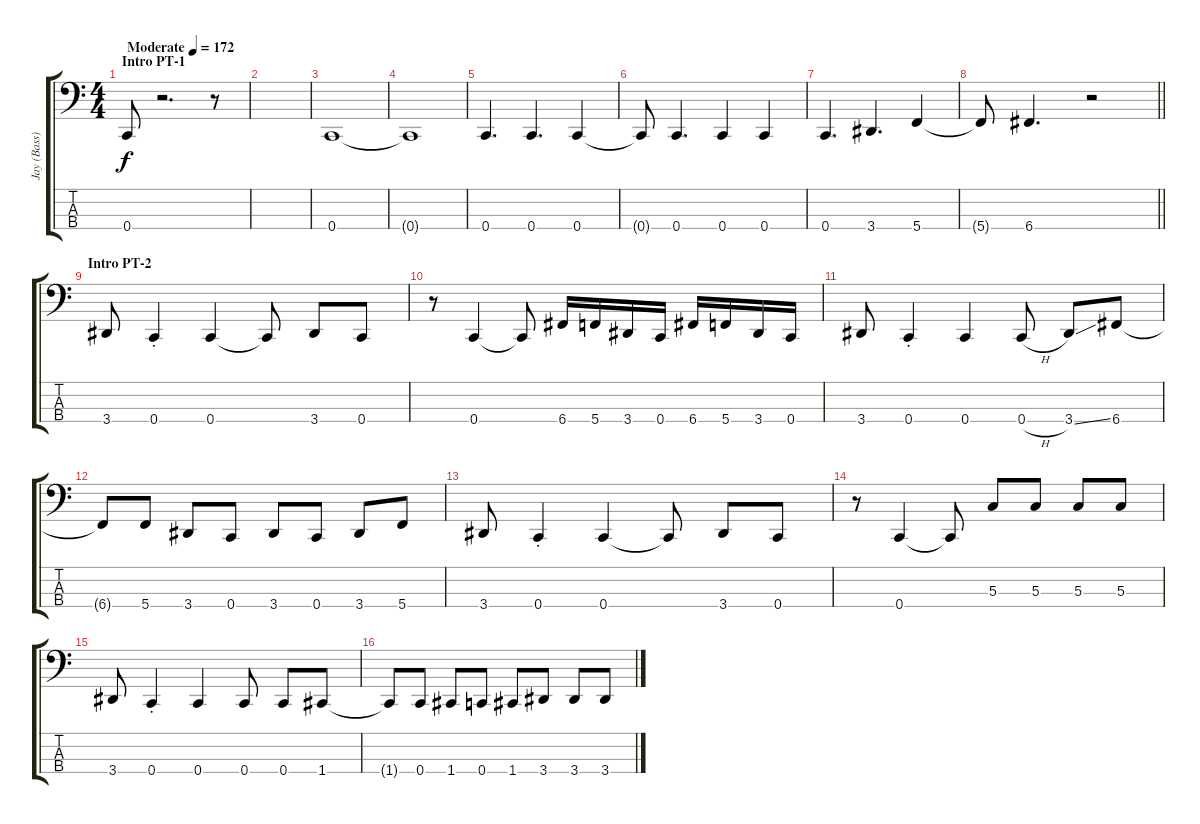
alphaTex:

\track ("Jay (Bass)" "Jay (Bass)") {instrument electricbasspick}
\staff {score tabs}
\tuning (F2 C2 G1 C1) {hide}
\ts (4 4)
\section ("" "Intro PT-1")
\tempo (172 "Moderate")
\clef f4
\ks c
0.4.8{dy f instrument electricbasspick} r.2{d} r.8 |
|
0.4.1 |
0.4{t}.1 |
0.4.4{d} 0.4.4{d} 0.4.4 |
0.4{t}.8 0.4.4{d} 0.4.4 0.4.4 |
0.4.4{d} 3.4.4{d} 5.4.4 |
\barLineRight lightlight
5.4{t}.8 6.4.4{d} r.2 |
\section ("" "Intro PT-2")
3.4.8 0.4{st}.4 0.4.4 0.4{t}.8 3.4.8 0.4.8 |
r.8 0.4.4 0.4{t}.8 6.4.16 5.4.16 3.4.16 0.4.16 6.4.16 5.4.16 3.4.16 0.4.16 |
3.4.8 0.4{st}.4 0.4.4 0.4{h}.8 3.4{ss}.8 6.4.8 |
6.4{t}.8 5.4.8 3.4.8 0.4.8 3.4.8 0.4.8 3.4.8 5.4.8 |
3.4.8 0.4{st}.4 0.4.4 0.4{t}.8 3.4.8 0.4.8 |
r.8 0.4.4 0.4{t}.8 5.3.8 5.3.8 5.3.8 5.3.8 |
3.4.8 0.4{st}.4 0.4.4 0.4.8 0.4.8 1.4.8 |
1.4{t}.8 0.4.8 1.4.8 0.4.8 1.4.8 3.4.8 3.4.8 3.4.8
